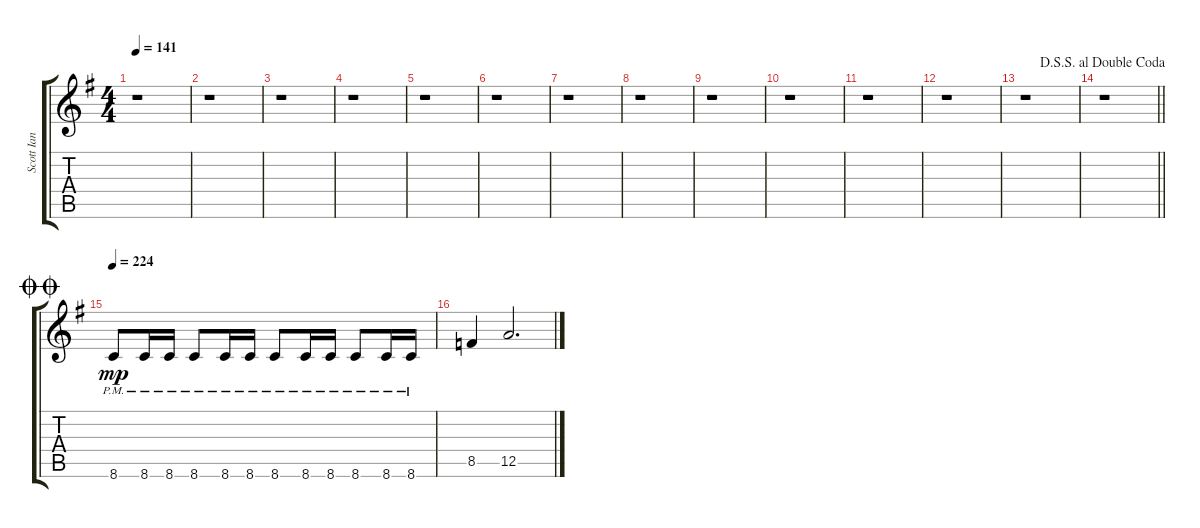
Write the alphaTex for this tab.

\track ("Scott Ian" "Scott Ian") {instrument distortionguitar}
\staff {score tabs}
\tuning (E4 B3 G3 D3 A2 E2) {hide}
\ts (4 4)
\tempo 141
\clef g2
\ks g
r.1{dy mp} |
r.1 |
r.1 |
r.1 |
r.1 |
r.1 |
r.1 |
r.1 |
r.1 |
r.1 |
r.1 |
r.1 |
r.1 |
\jump dalsegnosegnoaldoublecoda
\barLineRight lightlight
r.1 |
\jump doublecoda
\tempo 224
8.6{pm}.8 8.6{pm}.16 8.6{pm}.16 8.6{pm}.8 8.6{pm}.16 8.6{pm}.16 8.6{pm}.8 8.6{pm}.16 8.6{pm}.16 8.6{pm}.8 8.6{pm}.16 8.6{pm}.16 |
8.5.4 12.5.2{d}
